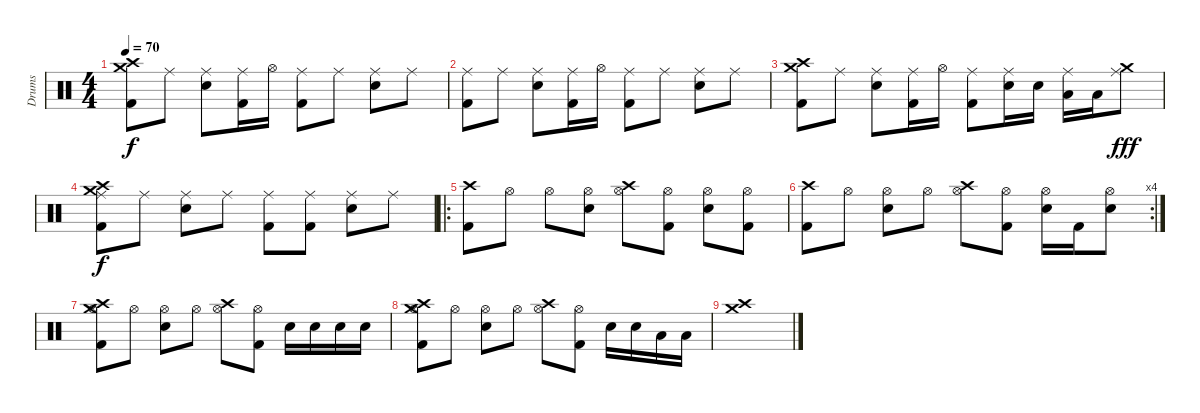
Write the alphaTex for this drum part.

\track ("Drums" "Drums") {instrument percussion}
\staff {score}
\articulation defaults
\ts (4 4)
\tempo 70
\clef neutral
\ks c
("Crash medium (hit)" "Crash high (hit)" "Kick (hit) 2").8{dy f} "Ride (middle)".8 ("Ride (middle)" "Snare (hit) 2").8 ("Ride (middle)" "Kick (hit) 2").16 "Hi-Hat (open)".16 ("Ride (middle)" "Kick (hit) 2").8 "Ride (middle)".8 ("Ride (middle)" "Snare (hit) 2").8 "Ride (middle)".8 |
("Ride (middle)" "Kick (hit) 2").8 "Ride (middle)".8 ("Ride (middle)" "Snare (hit) 2").8 ("Ride (middle)" "Kick (hit) 2").16 "Hi-Hat (open)".16 ("Ride (middle)" "Kick (hit) 2").8 "Ride (middle)".8 ("Ride (middle)" "Snare (hit) 2").8 "Ride (middle)".8 |
("Crash medium (hit)" "Crash high (hit)" "Kick (hit) 2").8 "Ride (middle)".8 ("Ride (middle)" "Snare (hit) 2").8 ("Ride (middle)" "Kick (hit) 2").16 "Hi-Hat (open)".16 ("Ride (middle)" "Kick (hit) 2").8 ("Ride (middle)" "Snare (hit) 2").16 "Snare (hit) 2".16 ("Ride (middle)" "Low Tom (hit)").16 "Low Tom (hit)".16 ("Crash medium (hit)" "Ride (middle)").8{dy fff} |
("Crash medium (hit)" "Crash high (hit)" "Ride (middle)" "Kick (hit) 2").8{dy f} "Ride (middle)".8 ("Ride (middle)" "Snare (hit) 2").8 "Ride (middle)".8 ("Ride (middle)" "Kick (hit) 2").8 ("Ride (middle)" "Kick (hit) 2").8 ("Ride (middle)" "Snare (hit) 2").8 "Ride (middle)".8 |
\ro
("Crash high (hit)" "Kick (hit) 2").8 "Hi-Hat (open)".8 "Hi-Hat (open)".8 ("Hi-Hat (open)" "Snare (hit) 2").8 ("Crash high (hit)" "Hi-Hat (open)").8 ("Hi-Hat (open)" "Kick (hit) 2").8 ("Hi-Hat (open)" "Snare (hit) 2").8 ("Hi-Hat (open)" "Kick (hit) 2").8 |
\rc 4
("Crash high (hit)" "Kick (hit) 2").8 "Hi-Hat (open)".8 ("Hi-Hat (open)" "Snare (hit) 2").8 "Hi-Hat (open)".8 ("Crash high (hit)" "Hi-Hat (open)").8 ("Hi-Hat (open)" "Kick (hit) 2").8 ("Hi-Hat (open)" "Snare (hit) 2").16 "Kick (hit) 2".16 ("Hi-Hat (open)" "Snare (hit) 2").8 |
("Crash medium (hit)" "Crash high (hit)" "Hi-Hat (open)" "Kick (hit) 2").8 "Hi-Hat (open)".8 ("Hi-Hat (open)" "Snare (hit) 2").8 "Hi-Hat (open)".8 ("Crash high (hit)" "Hi-Hat (open)").8 ("Hi-Hat (open)" "Kick (hit) 2").8 "Snare (hit) 2".16 "Snare (hit) 2".16 "Snare (hit) 2".16 "Snare (hit) 2".16 |
("Crash medium (hit)" "Crash high (hit)" "Hi-Hat (open)" "Kick (hit) 2").8 "Hi-Hat (open)".8 ("Hi-Hat (open)" "Snare (hit) 2").8 "Hi-Hat (open)".8 ("Crash high (hit)" "Hi-Hat (open)").8 ("Hi-Hat (open)" "Kick (hit) 2").8 "Snare (hit) 2".16 "Snare (hit) 2".16 "Low Tom (hit)".16 "Low Floor Tom (hit)".16 |
("Crash medium (hit)" "Crash high (hit)").1
